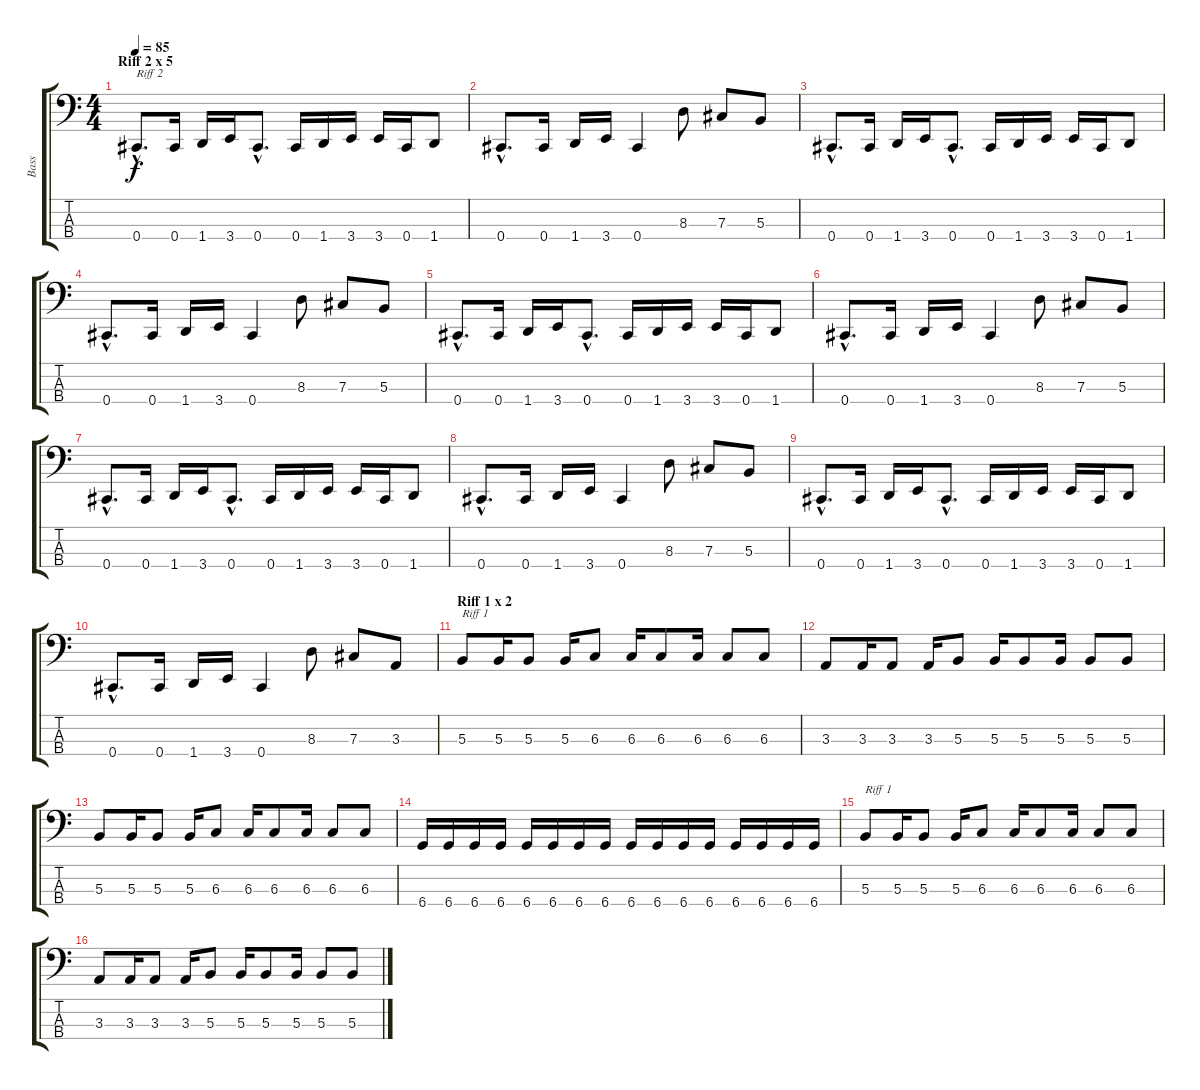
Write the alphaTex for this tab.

\track ("Bass" "Bass") {instrument electricbassfinger}
\staff {score tabs}
\tuning (E2 B1 Gb1 Db1) {hide}
\ts (4 4)
\section ("" "Riff 2 x 5")
\tempo 85
\clef f4
\ks c
0.4{hac}.8{d txt "Riff 2" dy f} 0.4.16 1.4.16 3.4.16 0.4{hac}.8{d} 0.4.16 1.4.16 3.4.16 3.4.16 0.4.16 1.4.8 |
0.4{hac}.8{d} 0.4.16 1.4.16 3.4.16 0.4.4 8.3.8 7.3.8 5.3.8 |
0.4{hac}.8{d} 0.4.16 1.4.16 3.4.16 0.4{hac}.8{d} 0.4.16 1.4.16 3.4.16 3.4.16 0.4.16 1.4.8 |
0.4{hac}.8{d} 0.4.16 1.4.16 3.4.16 0.4.4 8.3.8 7.3.8 5.3.8 |
0.4{hac}.8{d} 0.4.16 1.4.16 3.4.16 0.4{hac}.8{d} 0.4.16 1.4.16 3.4.16 3.4.16 0.4.16 1.4.8 |
0.4{hac}.8{d} 0.4.16 1.4.16 3.4.16 0.4.4 8.3.8 7.3.8 5.3.8 |
0.4{hac}.8{d} 0.4.16 1.4.16 3.4.16 0.4{hac}.8{d} 0.4.16 1.4.16 3.4.16 3.4.16 0.4.16 1.4.8 |
0.4{hac}.8{d} 0.4.16 1.4.16 3.4.16 0.4.4 8.3.8 7.3.8 5.3.8 |
0.4{hac}.8{d} 0.4.16 1.4.16 3.4.16 0.4{hac}.8{d} 0.4.16 1.4.16 3.4.16 3.4.16 0.4.16 1.4.8 |
0.4{hac}.8{d} 0.4.16 1.4.16 3.4.16 0.4.4 8.3.8 7.3.8 3.3.8 |
\section ("" "Riff 1 x 2")
5.3.8{txt "Riff 1"} 5.3.16 5.3.8 5.3.16 6.3.8 6.3.16 6.3.8 6.3.16 6.3.8 6.3.8 |
3.3.8 3.3.16 3.3.8 3.3.16 5.3.8 5.3.16 5.3.8 5.3.16 5.3.8 5.3.8 |
5.3.8 5.3.16 5.3.8 5.3.16 6.3.8 6.3.16 6.3.8 6.3.16 6.3.8 6.3.8 |
6.4.16 6.4.16 6.4.16 6.4.16 6.4.16 6.4.16 6.4.16 6.4.16 6.4.16 6.4.16 6.4.16 6.4.16 6.4.16 6.4.16 6.4.16 6.4.16 |
5.3.8{txt "Riff 1"} 5.3.16 5.3.8 5.3.16 6.3.8 6.3.16 6.3.8 6.3.16 6.3.8 6.3.8 |
3.3.8 3.3.16 3.3.8 3.3.16 5.3.8 5.3.16 5.3.8 5.3.16 5.3.8 5.3.8
